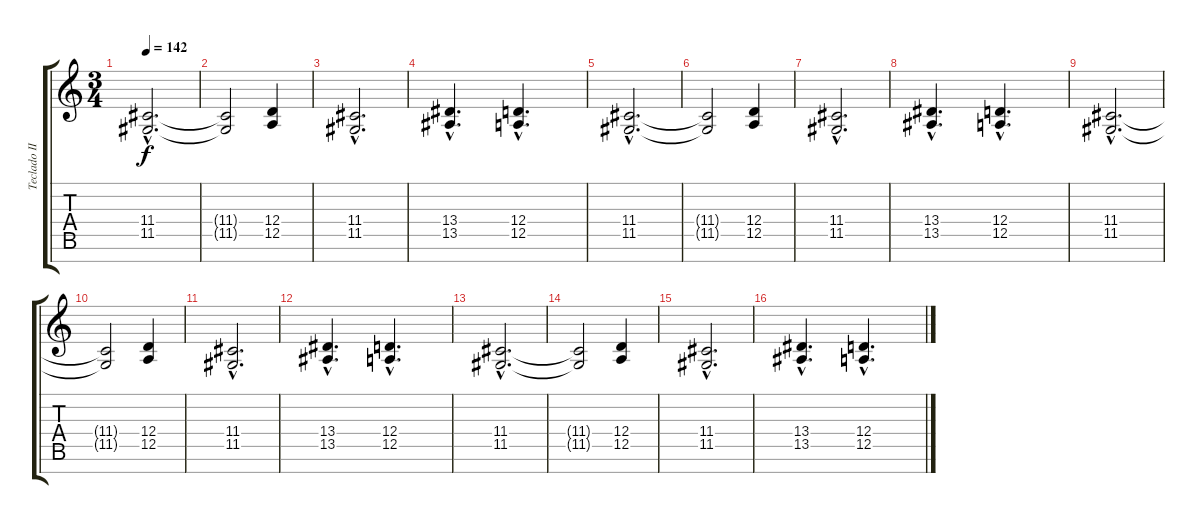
\track ("Teclado II" "Teclado II") {instrument choiraahs}
\staff {score tabs}
\tuning (E4 B3 G3 D3 A2 E2 B1) {hide}
\ts (3 4)
\tempo 142
\clef g2
\ks c
(11.4{hac} 11.5{hac}).2{d dy f} |
(11.4{t} 11.5{t}).2 (12.4 12.5).4 |
(11.4{hac} 11.5{hac}).2{d} |
(13.4{hac} 13.5{hac}).4{d} (12.4{hac} 12.5{hac}).4{d} |
(11.4{hac} 11.5{hac}).2{d} |
(11.4{t} 11.5{t}).2 (12.4 12.5).4 |
(11.4{hac} 11.5{hac}).2{d} |
(13.4{hac} 13.5{hac}).4{d} (12.4{hac} 12.5{hac}).4{d} |
(11.4{hac} 11.5{hac}).2{d} |
(11.4{t} 11.5{t}).2 (12.4 12.5).4 |
(11.4{hac} 11.5{hac}).2{d} |
(13.4{hac} 13.5{hac}).4{d} (12.4{hac} 12.5{hac}).4{d} |
(11.4{hac} 11.5{hac}).2{d} |
(11.4{t} 11.5{t}).2 (12.4 12.5).4 |
(11.4{hac} 11.5{hac}).2{d} |
(13.4{hac} 13.5{hac}).4{d} (12.4{hac} 12.5{hac}).4{d}
